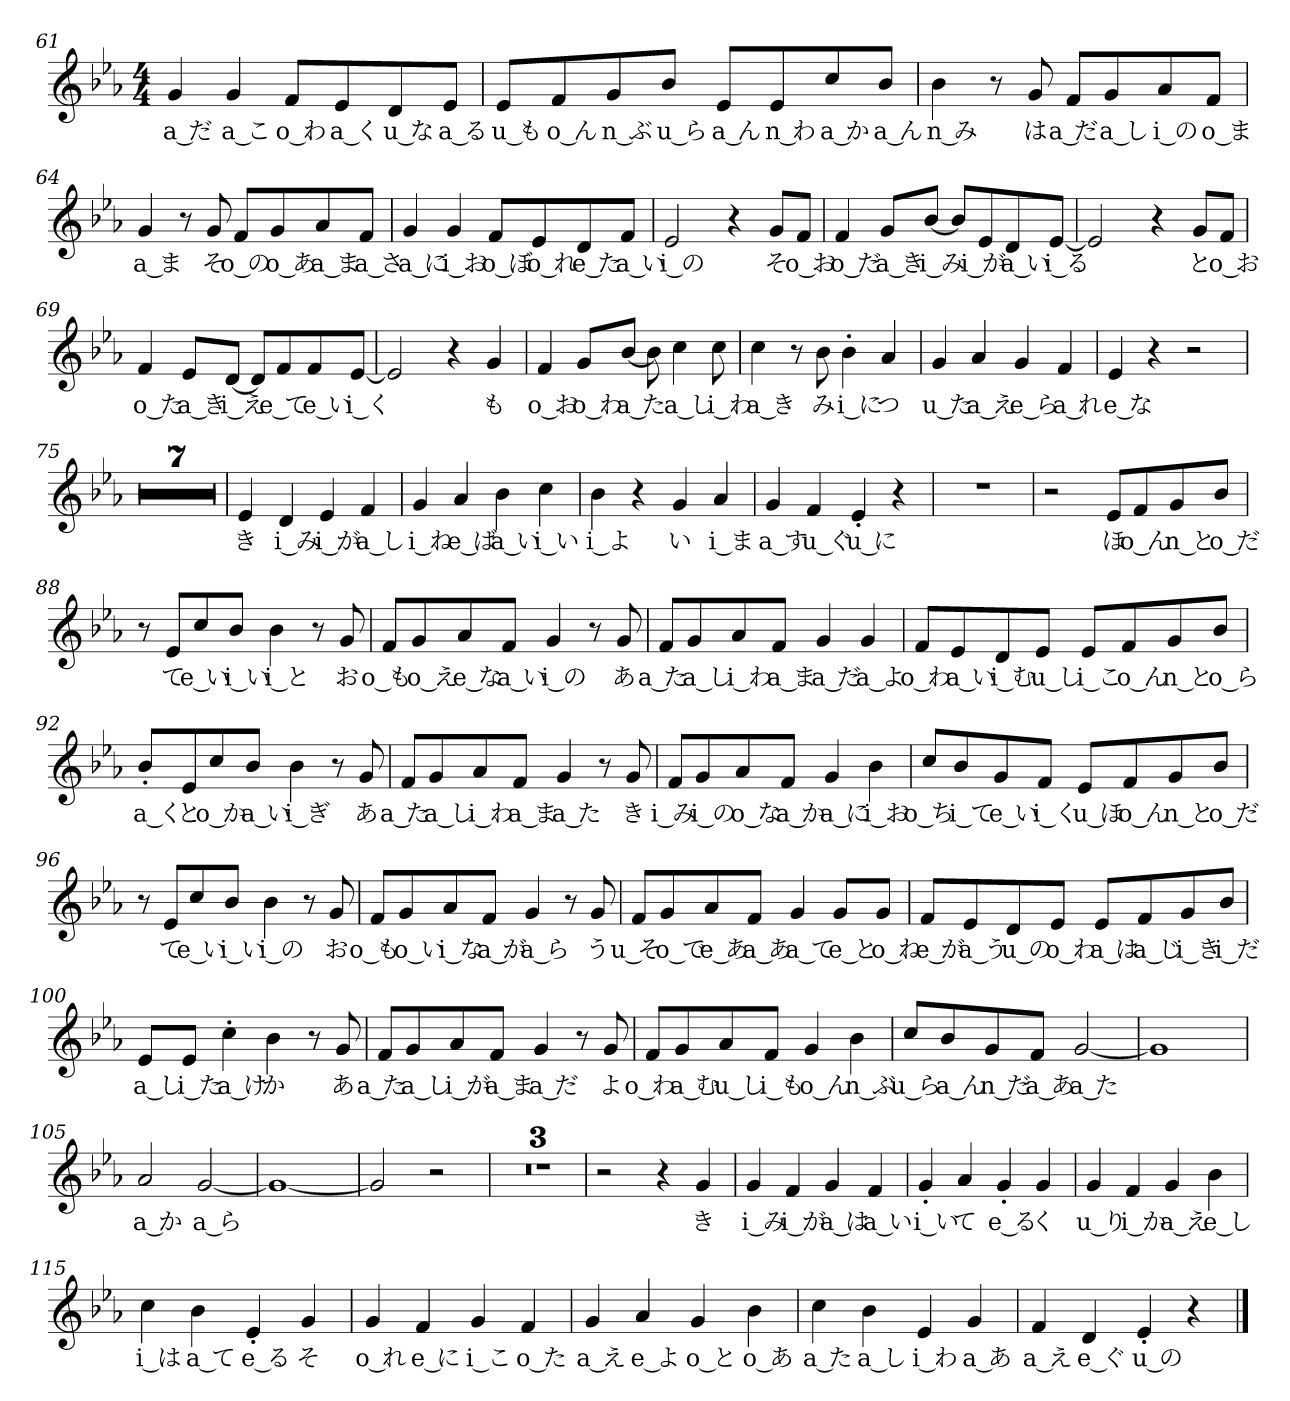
**kern	**text
*part1	*part1
*staff1	*staff1
*clefG2	*
*k[b-e-a-]	*
*M4/4	*
=61	=61
4g	a だ
4g	a こ
8fL	o わ
8e-	a く
8d	u な
8e-J	a る
=62	=62
8e-L	u も
8f	o ん
8g	n ぶ
8b-J	u ら
8e-L	a ん
8e-	n わ
8cc	a か
8b-J	a ん
=63	=63
4b-	n み
8r	.
8g	- は
8fL	a だ
8g	a し
8a-	i の
8fJ	o ま
=64	=64
4g	a ま
8r	.
8g	- そ
8fL	o の
8g	o あ
8a-	a ま
8fJ	a さ
=65	=65
4g	a に
4g	i お
8fL	o ぼ
8e-	o れ
8d	e た
8fJ	a い
=66	=66
2e-	i の
4r	.
8gL	- そ
8fJ	o お
=67	=67
4f	o だ
8gL	a き
[8b-J	i み
8b-L]	.
8e-	i が
8d	a い
[8e-J	i る
=68	=68
2e-]	.
4r	.
8gL	- と
8fJ	o お
=69	=69
4f	o た
8e-L	a き
[8dJ	i え
8dL]	.
8f	e て
8f	e い
[8e-J	i く
=70	=70
2e-]	.
4r	.
4g	- も
=71	=71
4f	o お
8gL	o わ
[8b-J	a た
8b-]	.
4cc	a し
8cc	i わ
=72	=72
4cc	a き
8r	.
8b-	- み
4b-'	i に
4a-	- つ
=73	=73
4g	u た
4a-	a え
4g	e ら
4f	a れ
=74	=74
4e-	e な
4r	.
2r	.
=75	=75
1r	.
=76	=76
1r	.
=77	=77
1r	.
=78	=78
1r	.
=79	=79
1r	.
=80	=80
1r	.
=81	=81
1r	.
=82	=82
4e-	- き
4d	i み
4e-	i が
4f	a し
=83	=83
4g	i ね
4a-	e ば
4b-	a い
4cc	i い
=84	=84
4b-	i よ
4r	.
4g	- い
4a-	i ま
=85	=85
4g	a す
4f	u ぐ
4e-'	u に
4r	.
=86	=86
1r	.
=87	=87
2r	.
8e-L	ほ
8f	o ん
8g	n と
8b-J	o だ
=88	=88
8r	.
8e-L	- て
8cc	e い
8b-J	i い
4b-	i と
8r	.
8g	- お
=89	=89
8fL	o も
8g	o え
8a-	e な
8fJ	a い
4g	i の
8r	.
8g	- あ
=90	=90
8fL	a た
8g	a し
8a-	i わ
8fJ	a ま
4g	a だ
4g	a よ
=91	=91
8fL	o わ
8e-	a い
8d	i む
8e-J	u し
8e-L	i こ
8f	o ん
8g	n と
8b-J	o ら
=92	=92
8b-'L	a く
8e-	- と
8cc	o か
8b-J	a い
4b-	i ぎ
8r	.
8g	- あ
=93	=93
8fL	a た
8g	a し
8a-	i わ
8fJ	a ま
4g	a た
8r	.
8g	- き
=94	=94
8fL	i み
8g	i の
8a-	o な
8fJ	a か
4g	a に
4b-	i お
=95	=95
8ccL	o ち
8b-	i て
8g	e い
8fJ	i く
8e-L	u ほ
8f	o ん
8g	n と
8b-J	o だ
=96	=96
8r	.
8e-L	- て
8cc	e い
8b-J	i い
4b-	i の
8r	.
8g	- お
=97	=97
8fL	o も
8g	o い
8a-	i な
8fJ	a が
4g	a ら
8r	.
8g	- う
=98	=98
8fL	u そ
8g	o で
8a-	e あ
8fJ	a あ
4g	a て
8gL	e と
8gJ	o ね
=99	=99
8fL	e が
8e-	a う
8d	u の
8e-J	o わ
8e-L	a は
8f	a じ
8g	i き
8b-J	i だ
=100	=100
8e-L	a し
8e-J	i た
4cc'	a け
4b-	- か
8r	.
8g	- あ
=101	=101
8fL	a た
8g	a し
8a-	i が
8fJ	a ま
4g	a だ
8r	.
8g	- よ
=102	=102
8fL	o わ
8g	a む
8a-	u し
8fJ	i も
4g	o ん
4b-	n ぶ
=103	=103
8ccL	u ら
8b-	a ん
8g	n だ
8fJ	a あ
[2g	a た
=104	=104
1g]	.
=105	=105
2a-	a か
[2g	a ら
=106	=106
1g_	.
=107	=107
2g]	.
2r	.
=108	=108
1r	.
=109	=109
1r	.
=110	=110
1r	.
=111	=111
2r	.
4r	.
4g	- き
=112	=112
4g	i み
4f	i が
4g	a は
4f	a い
=113	=113
4g'	i い
4a-	- て
4g'	e る
4g	- く
=114	=114
4g	u り
4f	i か
4g	a え
4b-	e し
=115	=115
4cc	i は
4b-	a て
4e-'	e る
4g	- そ
=116	=116
4g	o れ
4f	e に
4g	i こ
4f	o た
=117	=117
4g	a え
4a-	e よ
4g	o と
4b-	o あ
=118	=118
4cc	a た
4b-	a し
4e-	i わ
4g	a あ
=119	=119
4f	a え
4d	e ぐ
4e-'	u の
4r	.
==	==
*-	*-
